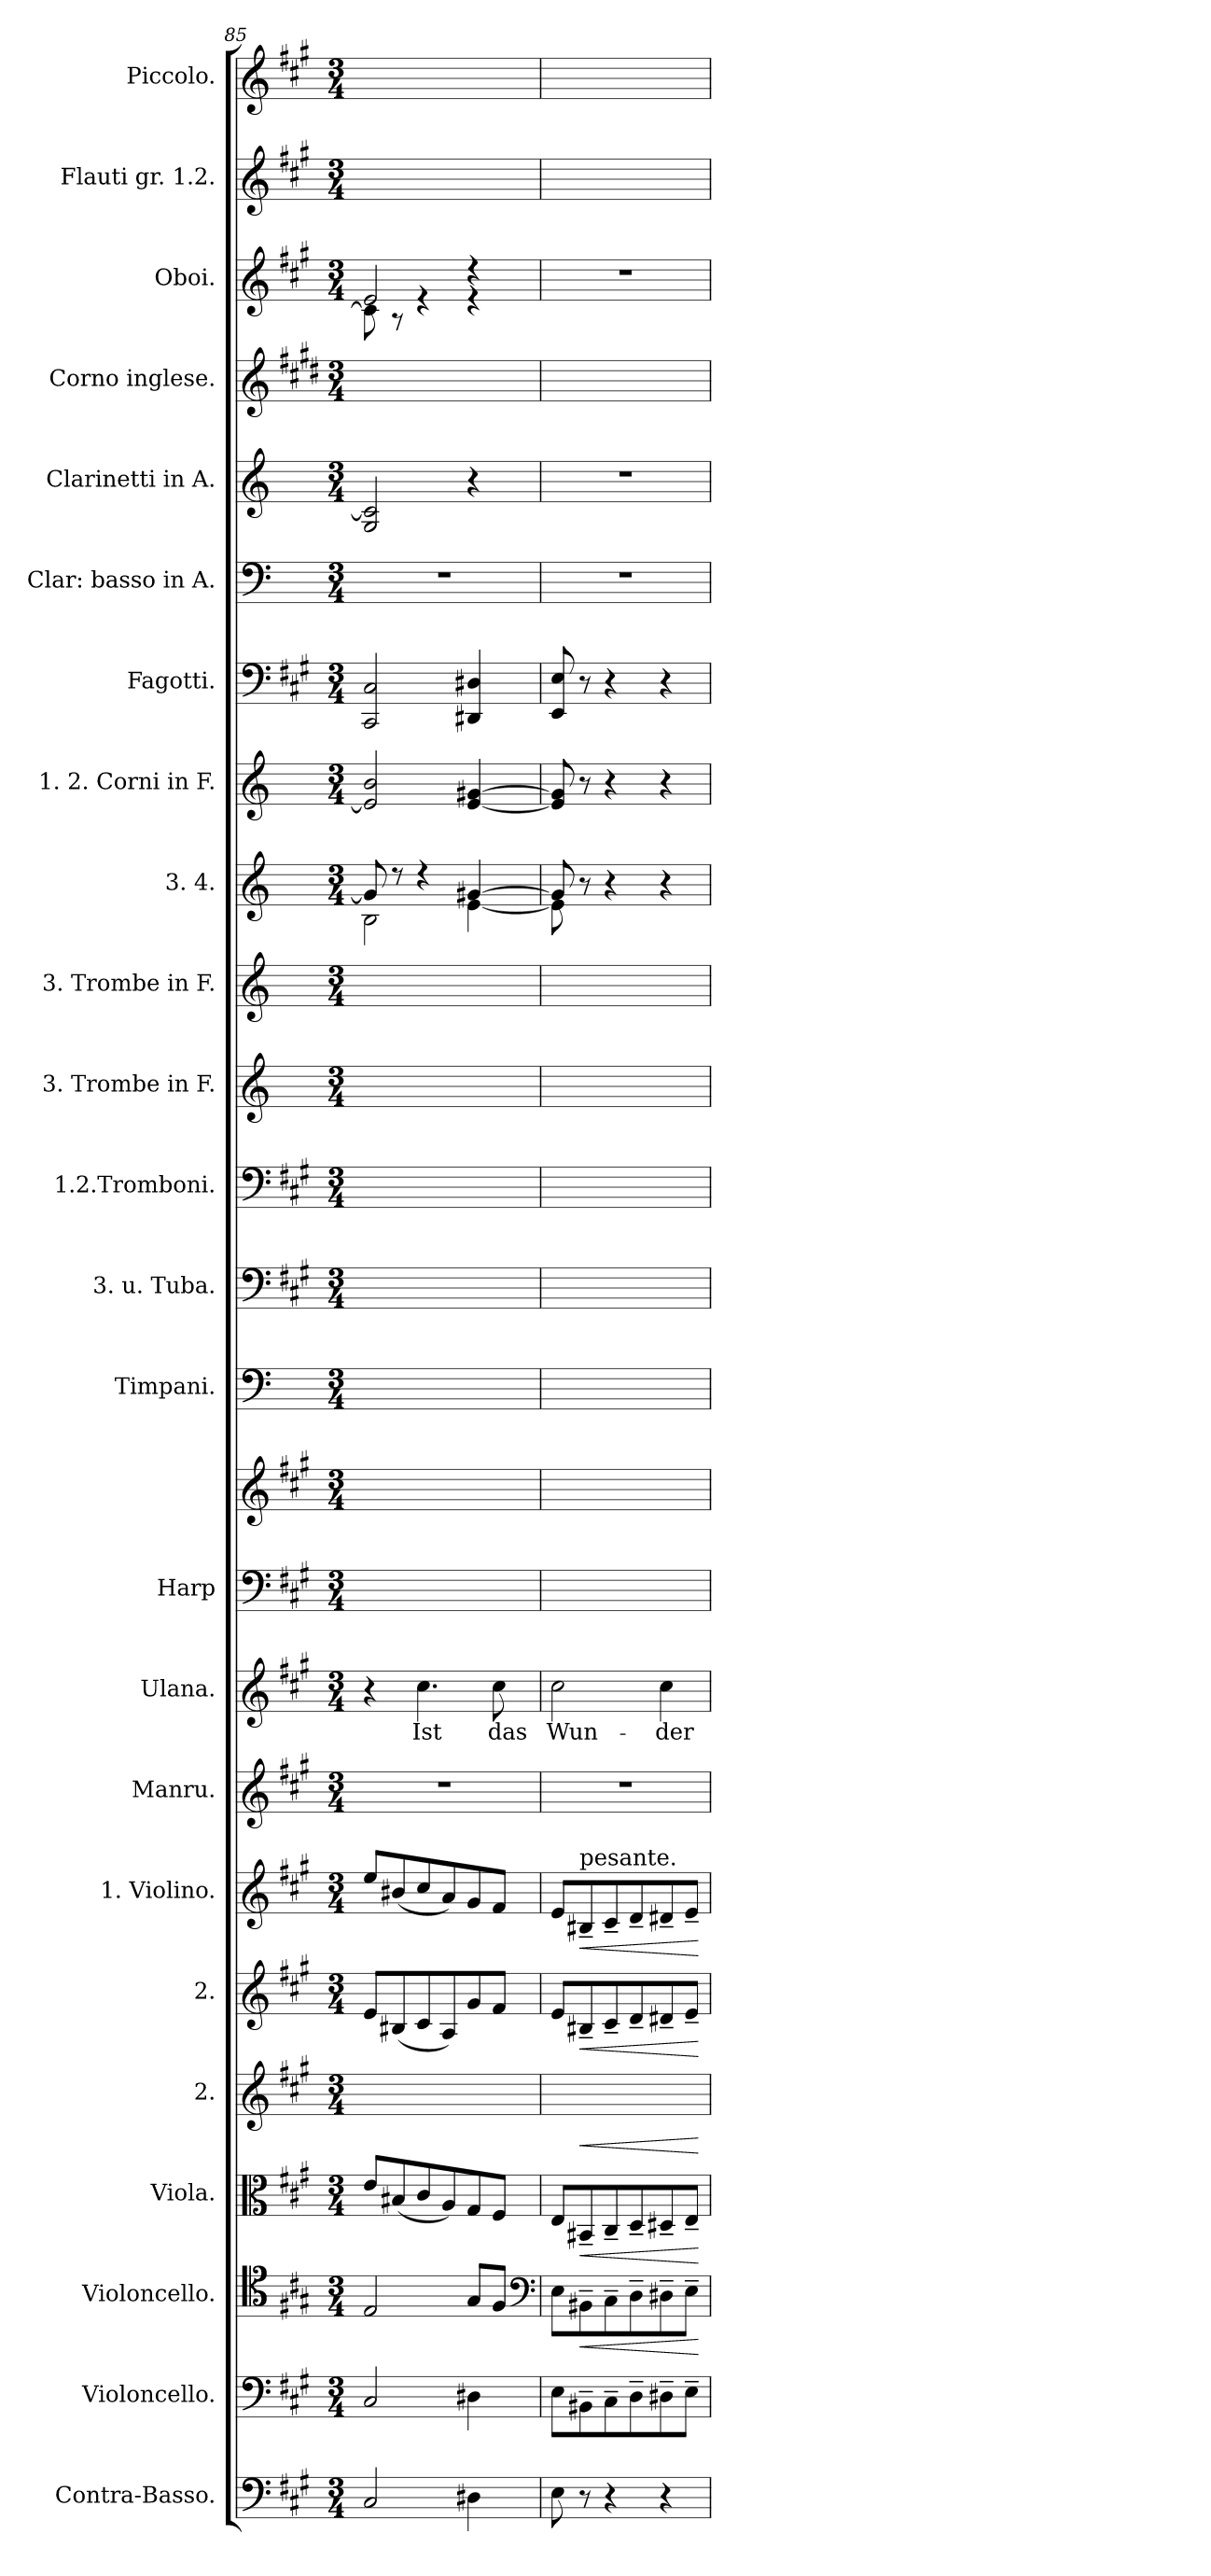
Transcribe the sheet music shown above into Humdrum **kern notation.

**kern	**kern	**kern	**dynam	**kern	**dynam	**kern	**dynam	**kern	**dynam	**kern	**dynam	**kern	**kern	**text	**kern	**kern	**kern	**kern	**kern	**kern	**kern	**kern	**kern	**kern	**kern	**kern	**kern	**kern	**kern	**kern
*part24	*part23	*part22	*part22	*part21	*part21	*part20	*part20	*part19	*part19	*part18	*part18	*part17	*part16	*part16	*part15	*part15	*part14	*part13	*part12	*part11	*part10	*part9	*part8	*part7	*part6	*part5	*part4	*part3	*part2	*part1
*staff25	*staff24	*staff23	*staff23	*staff22	*staff22	*staff21	*staff21	*staff20	*staff20	*staff19	*staff19	*staff18	*staff17	*staff17	*staff16	*staff15	*staff14	*staff13	*staff12	*staff11	*staff10	*staff9	*staff8	*staff7	*staff6	*staff5	*staff4	*staff3	*staff2	*staff1
*I"Contra-Basso.	*I"Violoncello.	*I"Violoncello.	*	*I"Viola.	*	*I"2.	*	*I"2.	*	*I"1. Violino.	*	*I"Manru.	*I"Ulana.	*	*I"Harp	*	*I"Timpani.	*I"3. u. Tuba.	*I"1.2.Tromboni.	*I"3. Trombe in F.	*I"3. Trombe in F.	*I"3. 4.	*I"1. 2. Corni in F.	*I"Fagotti.	*I"Clar: basso in A.	*I"Clarinetti in A.	*I"Corno inglese.	*I"Oboi.	*I"Flauti gr. 1.2.	*I"Piccolo.
*I'C.-B.	*	*	*	*I'Vl.	*	*	*	*	*	*I'1. Viol.	*	*	*	*	*	*	*I'Timp.	*I'3. u. Tub.	*I'1.2. Tromb.	*	*I'Trombe.	*	*I'1. 2. Corni.	*I'Fag.	*I'basso.	*I'1.2. Clar. A.	*I'Cor.ingl.	*I'Ob.	*I'Fl.	*
*clefF4	*clefF4	*clefC4	*	*clefC3	*	*clefG2	*	*clefG2	*	*clefG2	*	*clefG2	*clefG2	*	*clefF4	*clefG2	*clefF4	*clefF4	*clefF4	*clefG2	*clefG2	*clefG2	*clefG2	*clefF4	*clefF4	*clefG2	*clefG2	*clefG2	*clefG2	*clefG2
*	*	*	*	*	*	*	*	*	*	*	*	*ITrd8c12	*	*	*	*	*	*	*	*ITrd-3c-5	*ITrd-3c-5	*ITrd4c7	*ITrd4c7	*	*ITrd2c3	*ITrd2c3	*ITrd4c7	*	*	*
*k[f#c#g#]	*k[f#c#g#]	*k[f#c#g#]	*	*k[f#c#g#]	*	*k[f#c#g#]	*	*k[f#c#g#]	*	*k[f#c#g#]	*	*k[f#c#g#]	*k[f#c#g#]	*	*k[f#c#g#]	*k[f#c#g#]	*k[]	*k[f#c#g#]	*k[f#c#g#]	*k[b-]	*k[b-]	*k[b-]	*k[b-]	*k[f#c#g#]	*k[f#c#g#]	*k[f#c#g#]	*k[f#c#g#]	*k[f#c#g#]	*k[f#c#g#]	*k[f#c#g#]
*M3/4	*M3/4	*M3/4	*	*M3/4	*	*M3/4	*	*M3/4	*	*M3/4	*	*M3/4	*M3/4	*	*M3/4	*M3/4	*M3/4	*M3/4	*M3/4	*M3/4	*M3/4	*M3/4	*M3/4	*M3/4	*M3/4	*M3/4	*M3/4	*M3/4	*M3/4	*M3/4
=85	=85	=85	=85	=85	=85	=85	=85	=85	=85	=85	=85	=85	=85	=85	=85	=85	=85	=85	=85	=85	=85	=85	=85	=85	=85	=85	=85	=85	=85	=85
*	*	*	*	*	*	*	*	*	*	*	*	*	*	*	*	*	*	*	*	*	*	*^	*	*	*	*	*	*^	*	*
2C#/	2C#/	2E/	.	8e/L	.	8e/Lyy	.	8e/L	.	8ee/L	.	2.r	4r	.	2.ryy	2.ryy	2.ryy	2.ryy	2.ryy	2.ryy	2.ryy	8c#/]	2E\	2A]/ 2e/	2CC#/ 2C#/	2.r	2E/ 2A]/	2.ryy	2e/	8c#\]	2.ryy	2.ryy
.	.	.	.	(8B#X/	.	(8B#X/yy	.	(8B#X/	.	(8b#X/	.	.	.	.	.	.	.	.	.	.	.	8r	.	.	.	.	.	.	.	8r	.	.
.	.	.	.	8c#/	.	8c#/yy	.	8c#/	.	8cc#/	.	.	4.cc#\	Ist	.	.	.	.	.	.	.	4r	.	.	.	.	.	.	.	4re	.	.
.	.	.	.	8A/)	.	8A/yy)	.	8A/)	.	8a/)	.	.	.	.	.	.	.	.	.	.	.	.	.	.	.	.	.	.	.	.	.	.
4D#X\	4D#X\	8G#/L	.	8G#/	.	8G#/yy	.	8g#/	.	8g#/	.	.	.	.	.	.	.	.	.	.	.	[4c#X/	[4A\	[4A/ [4c#X/	4DD#X/ 4D#X/	.	4r	.	4rdd	4re	.	.
.	.	8F#/J	.	8F#/J	.	8F#/Jyy	.	8f#/J	.	8f#/J	.	.	8cc#\	das	.	.	.	.	.	.	.	.	.	.	.	.	.	.	.	.	.	.
*	*	*	*	*	*	*	*	*	*	*	*	*	*	*	*	*	*	*	*	*	*	*	*	*	*	*	*	*	*v	*v	*	*
*	*	*clefF4	*	*	*	*	*	*	*	*	*	*	*	*	*	*	*	*	*	*	*	*	*	*	*	*	*	*	*	*	*
=86	=86	=86	=86	=86	=86	=86	=86	=86	=86	=86	=86	=86	=86	=86	=86	=86	=86	=86	=86	=86	=86	=86	=86	=86	=86	=86	=86	=86	=86	=86	=86
8E\	8E\L	8E\L	.	8E/L	.	8e/Lyy	.	8e/L	.	8e/L	.	2.r	2cc#\	Wun-	2.ryy	2.ryy	2.ryy	2.ryy	2.ryy	2.ryy	2.ryy	8c#/]	8A\]	8A]/ 8c#]/	8EE/ 8E/	2.r	2.r	2.ryy	2.r	2.ryy	2.ryy
!	!	!	!	!	!	!	!	!	!	!LO:TX:a:t=pesante.	!	!	!	!	!	!	!	!	!	!	!	!	!	!	!	!	!	!	!	!	!
!	!	!	!LO:HP:b	!	!LO:HP:b	!	!LO:HP:b	!	!LO:HP:b	!	!LO:HP:b	!	!	!	!	!	!	!	!	!	!	!	!	!	!	!	!	!	!	!	!
8r	8BB#X~\	8BB#X~\	<	8BB#X~/	<	8B#X~/yy	<	8B#X~/	<	8B#X~/	<	.	.	.	.	.	.	.	.	.	.	8r	8ryy	8r	8r	.	.	.	.	.	.
4r	8C#~\	8C#~\	.	8C#~/	.	8c#~/yy	.	8c#~/	.	8c#~/	.	.	.	.	.	.	.	.	.	.	.	4r	2ryy	4r	4r	.	.	.	.	.	.
.	8D~\	8D~\	.	8D~/	.	8d~/yy	.	8d~/	.	8d~/	.	.	.	.	.	.	.	.	.	.	.	.	.	.	.	.	.	.	.	.	.
4r	8D#X~\	8D#X~\	.	8D#X~/	.	8d#X~/yy	.	8d#X~/	.	8d#X~/	.	.	4cc#\	-der	.	.	.	.	.	.	.	4r	.	4r	4r	.	.	.	.	.	.
.	8E~\J	8E~\J	.	8E~/J	.	8e~/Jyy	.	8e~/J	.	8e~/J	.	.	.	.	.	.	.	.	.	.	.	.	.	.	.	.	.	.	.	.	.
*	*	*	*	*	*	*	*	*	*	*	*	*	*	*	*	*	*	*	*	*	*	*v	*v	*	*	*	*	*	*	*	*
.	.	.	[	.	[	.	[	.	[	.	[	.	.	.	.	.	.	.	.	.	.	.	.	.	.	.	.	.	.	.
=	=	=	=	=	=	=	=	=	=	=	=	=	=	=	=	=	=	=	=	=	=	=	=	=	=	=	=	=	=	=
*-	*-	*-	*-	*-	*-	*-	*-	*-	*-	*-	*-	*-	*-	*-	*-	*-	*-	*-	*-	*-	*-	*-	*-	*-	*-	*-	*-	*-	*-	*-
